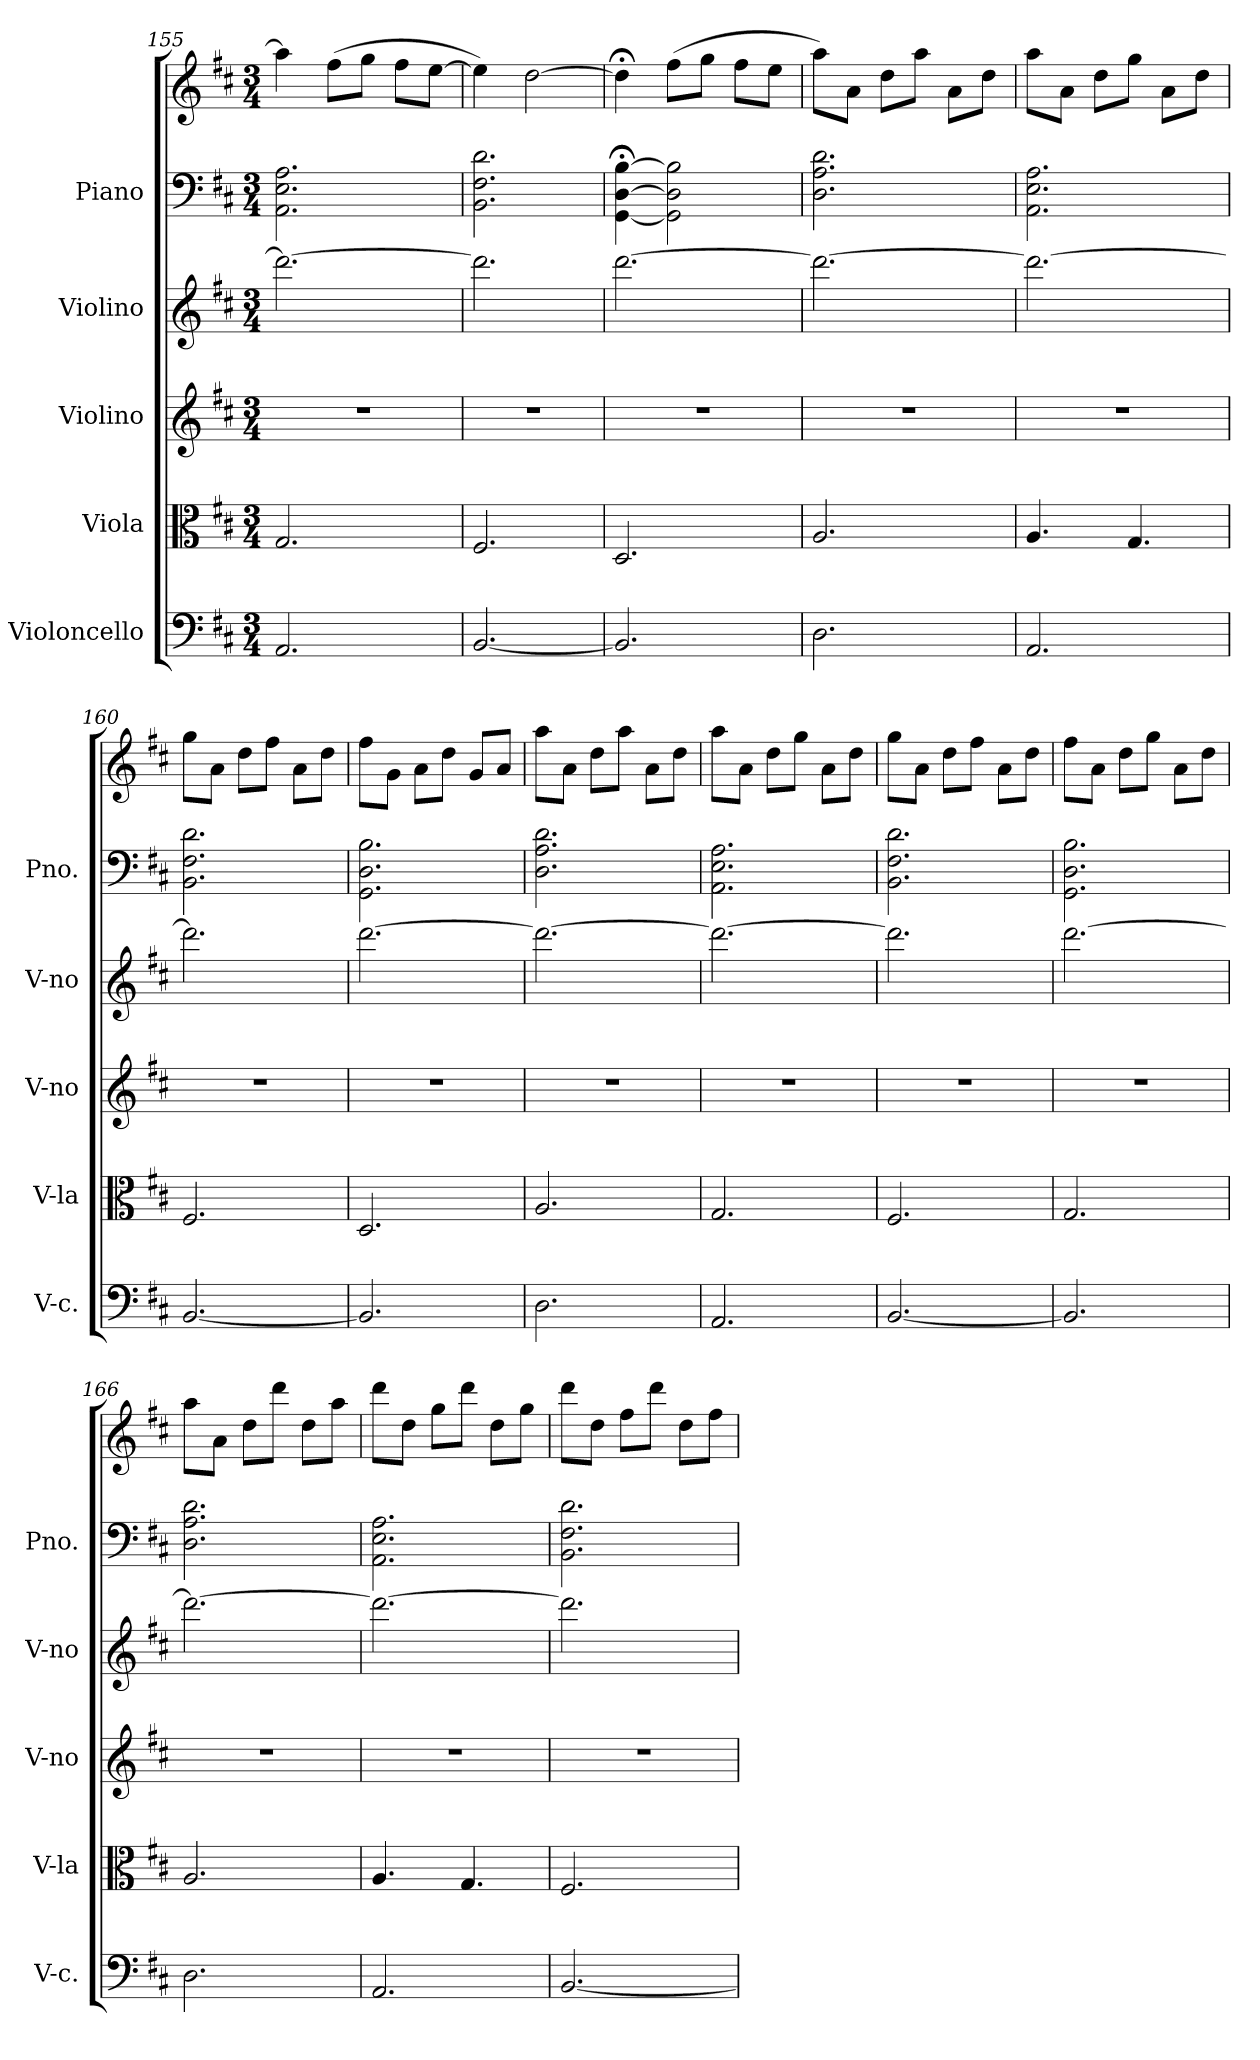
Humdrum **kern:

**kern	**kern	**kern	**kern	**kern	**kern
*part5	*part4	*part3	*part2	*part1	*part1
*staff6	*staff5	*staff4	*staff3	*staff2	*staff1
*I"Violoncello	*I"Viola	*I"Violino	*I"Violino	*I"Piano	*
*I'V-c.	*I'V-la	*I'V-no	*I'V-no	*I'Pno.	*
*clefF4	*clefC3	*clefG2	*clefG2	*clefF4	*clefG2
*k[f#c#]	*k[f#c#]	*k[f#c#]	*k[f#c#]	*k[f#c#]	*k[f#c#]
*M3/4	*M3/4	*M3/4	*M3/4	*M3/4	*M3/4
=155	=155	=155	=155	=155	=155
2.AA/	2.G/	2.r	2.ddd\_	2.AA\ 2.E\ 2.A\	4aa\]
.	.	.	.	.	(8ff#\L
.	.	.	.	.	8gg\J
.	.	.	.	.	8ff#\L
.	.	.	.	.	[8ee\J
=156	=156	=156	=156	=156	=156
[2.BB/	2.F#/	2.r	2.ddd\]	2.BB\ 2.F#\ 2.d\	4ee\])
.	.	.	.	.	[2dd\
=157	=157	=157	=157	=157	=157
2.BB/]	2.D/	2.r	[2.ddd\	[4GG\;< [4D\;< [4B\;<	4dd;<\]
.	.	.	.	2GG\] 2D\] 2B\]	(8ff#\L
.	.	.	.	.	8gg\J
.	.	.	.	.	8ff#\L
.	.	.	.	.	8ee\J
!!LO:PB:g=z
=158	=158	=158	=158	=158	=158
2.D\	2.A/	2.r	2.ddd\_	2.D\ 2.A\ 2.d\	8aa\L)
.	.	.	.	.	8a\J
.	.	.	.	.	8dd\L
.	.	.	.	.	8aa\J
.	.	.	.	.	8a\L
.	.	.	.	.	8dd\J
=159	=159	=159	=159	=159	=159
2.AA/	4.A/	2.r	2.ddd\_	2.AA\ 2.E\ 2.A\	8aa\L
.	.	.	.	.	8a\J
.	.	.	.	.	8dd\L
.	4.G/	.	.	.	8gg\J
.	.	.	.	.	8a\L
.	.	.	.	.	8dd\J
=160	=160	=160	=160	=160	=160
[2.BB/	2.F#/	2.r	2.ddd\]	2.BB\ 2.F#\ 2.d\	8gg\L
.	.	.	.	.	8a\J
.	.	.	.	.	8dd\L
.	.	.	.	.	8ff#\J
.	.	.	.	.	8a\L
.	.	.	.	.	8dd\J
=161	=161	=161	=161	=161	=161
2.BB/]	2.D/	2.r	[2.ddd\	2.GG\ 2.D\ 2.B\	8ff#\L
.	.	.	.	.	8g\J
.	.	.	.	.	8a\L
.	.	.	.	.	8dd\J
.	.	.	.	.	8g/L
.	.	.	.	.	8a/J
=162	=162	=162	=162	=162	=162
2.D\	2.A/	2.r	2.ddd\_	2.D\ 2.A\ 2.d\	8aa\L
.	.	.	.	.	8a\J
.	.	.	.	.	8dd\L
.	.	.	.	.	8aa\J
.	.	.	.	.	8a\L
.	.	.	.	.	8dd\J
=163	=163	=163	=163	=163	=163
2.AA/	2.G/	2.r	2.ddd\_	2.AA\ 2.E\ 2.A\	8aa\L
.	.	.	.	.	8a\J
.	.	.	.	.	8dd\L
.	.	.	.	.	8gg\J
.	.	.	.	.	8a\L
.	.	.	.	.	8dd\J
!!LO:LB:g=z
=164	=164	=164	=164	=164	=164
[2.BB/	2.F#/	2.r	2.ddd\]	2.BB\ 2.F#\ 2.d\	8gg\L
.	.	.	.	.	8a\J
.	.	.	.	.	8dd\L
.	.	.	.	.	8ff#\J
.	.	.	.	.	8a\L
.	.	.	.	.	8dd\J
=165	=165	=165	=165	=165	=165
2.BB/]	2.G/	2.r	[2.ddd\	2.GG\ 2.D\ 2.B\	8ff#\L
.	.	.	.	.	8a\J
.	.	.	.	.	8dd\L
.	.	.	.	.	8gg\J
.	.	.	.	.	8a\L
.	.	.	.	.	8dd\J
=166	=166	=166	=166	=166	=166
2.D\	2.A/	2.r	2.ddd\_	2.D\ 2.A\ 2.d\	8aa\L
.	.	.	.	.	8a\J
.	.	.	.	.	8dd\L
.	.	.	.	.	8ddd\J
.	.	.	.	.	8dd\L
.	.	.	.	.	8aa\J
=167	=167	=167	=167	=167	=167
2.AA/	4.A/	2.r	2.ddd\_	2.AA\ 2.E\ 2.A\	8ddd\L
.	.	.	.	.	8dd\J
.	.	.	.	.	8gg\L
.	4.G/	.	.	.	8ddd\J
.	.	.	.	.	8dd\L
.	.	.	.	.	8gg\J
=168	=168	=168	=168	=168	=168
[2.BB/	2.F#/	2.r	2.ddd\]	2.BB\ 2.F#\ 2.d\	8ddd\L
.	.	.	.	.	8dd\J
.	.	.	.	.	8ff#\L
.	.	.	.	.	8ddd\J
.	.	.	.	.	8dd\L
.	.	.	.	.	8ff#\J
=	=	=	=	=	=
*-	*-	*-	*-	*-	*-
